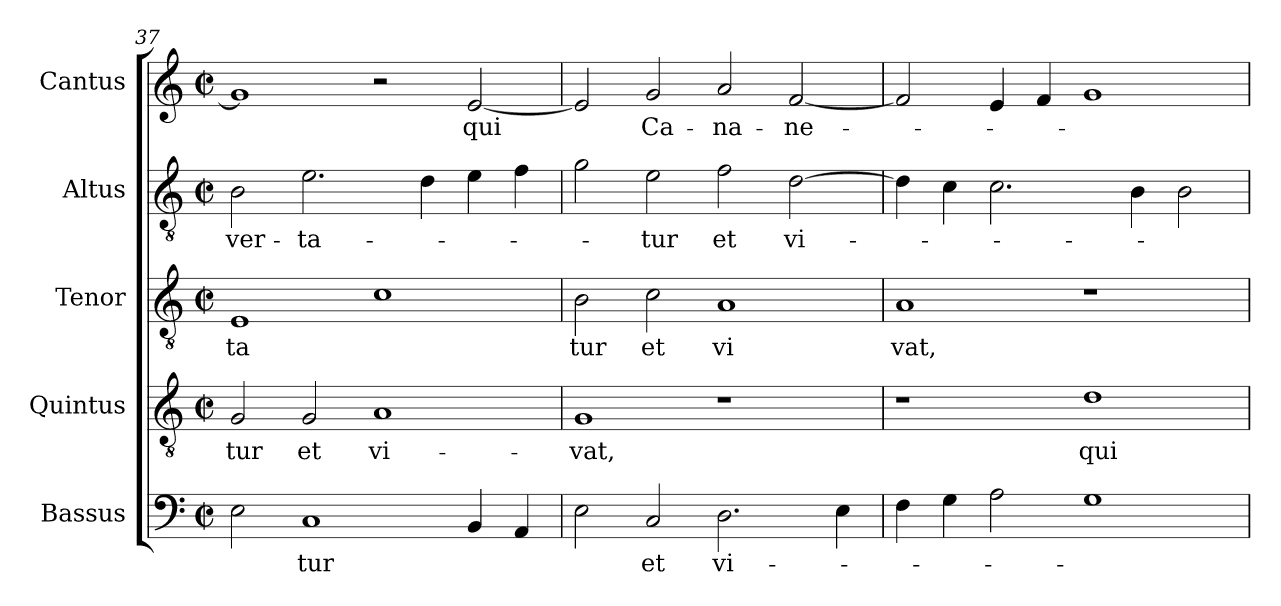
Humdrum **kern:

**kern	**text	**kern	**text	**kern	**text	**kern	**text	**kern	**text
*part5	*part5	*part4	*part4	*part3	*part3	*part2	*part2	*part1	*part1
*staff5	*staff5	*staff4	*staff4	*staff3	*staff3	*staff2	*staff2	*staff1	*staff1
*I"Bassus	*	*I"Quintus	*	*I"Tenor	*	*I"Altus	*	*I"Cantus	*
*clefF4	*	*clefGv2	*	*clefGv2	*	*clefGv2	*	*clefG2	*
*M2/2	*	*M2/2	*	*M2/2	*	*M2/2	*	*M2/2	*
*met(c|)	*	*met(c|)	*	*met(c|)	*	*met(c|)	*	*met(c|)	*
=37	=37	=37	=37	=37	=37	=37	=37	=37	=37
!	!	!	!LO:LY:b:cj	!	!LO:LY:b:cj	!	!LO:LY:b:cj	!	!
2E\	.	2G/	-tur	1E	ta	2B\	-ver-	1g]	.
!	!LO:LY:b:cj	!	!LO:LY:b:cj	!	!	!	!LO:LY:b:cj	!	!
1C	-tur	2G/	et	.	.	2.e\	-ta-	.	.
!	!	!	!LO:LY:b:cj	!	!	!	!	!	!
.	.	1A	vi-	1c	.	.	.	2r	.
.	.	.	.	.	.	4d\	.	.	.
!	!	!	!	!	!	!	!	!	!LO:LY:b
4BB/	.	.	.	.	.	4e\	.	[<2e/	qui
4AA/	.	.	.	.	.	4f\	.	.	.
=38	=38	=38	=38	=38	=38	=38	=38	=38	=38
!	!	!	!LO:LY:b:cj	!	!LO:LY:b:cj	!	!	!	!
2E\	.	1G	-vat,	2B\	tur	2g\	.	2e/]	.
!	!LO:LY:b:cj	!	!	!	!LO:LY:b:cj	!	!LO:LY:b:cj	!	!LO:LY:b:cj
2C/	et	.	.	2c\	et	2e\	-tur	2g/	Ca-
!	!LO:LY:b:cj	!	!	!	!LO:LY:b:cj	!	!LO:LY:b:cj	!	!LO:LY:b:cj
2.D\	vi-	1r	.	1A	vi	2f\	et	2a/	-na-
!	!	!	!	!	!	!	!LO:LY:b:cj	!	!LO:LY:b:cj
.	.	.	.	.	.	[>2d\	vi-	[<2f/	-ne-
4E\	.	.	.	.	.	.	.	.	.
=39	=39	=39	=39	=39	=39	=39	=39	=39	=39
!	!	!	!	!	!LO:LY:b:cj	!	!	!	!
4F\	.	1r	.	1A	vat,	4d\]	.	2f/]	.
4G\	.	.	.	.	.	4c\	.	.	.
2A\	.	.	.	.	.	2.c\	.	4e/	.
.	.	.	.	.	.	.	.	4f/	.
!	!	!	!LO:LY:b:cj	!	!	!	!	!	!
1G	.	1d	qui	1r	.	.	.	1g	.
.	.	.	.	.	.	4B\	.	.	.
.	.	.	.	.	.	2B\	.	.	.
=	=	=	=	=	=	=	=	=	=
*-	*-	*-	*-	*-	*-	*-	*-	*-	*-
